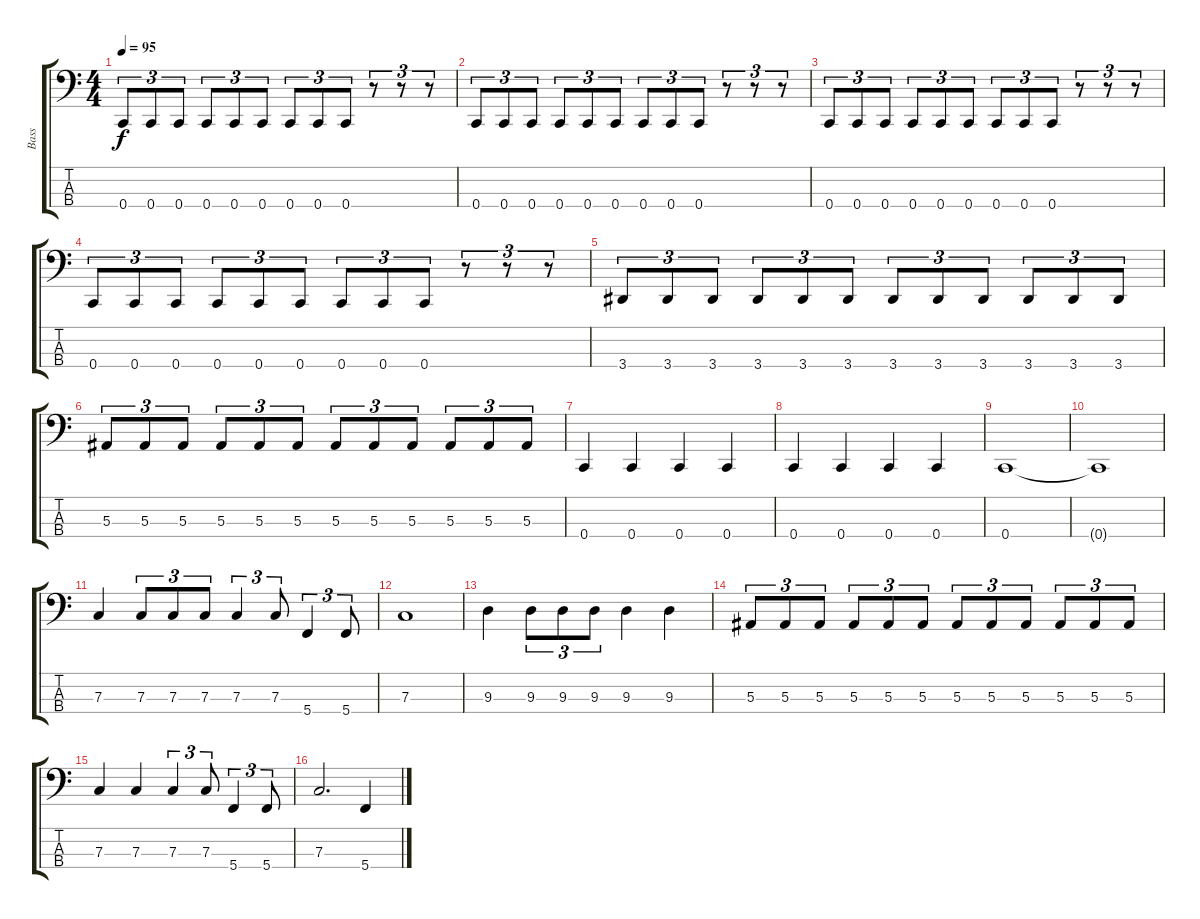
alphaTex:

\track ("Bass" "Bass") {instrument electricbassfinger}
\staff {score tabs}
\tuning (Eb2 Bb1 F1 C1) {hide}
\ts (4 4)
\tempo 95
\clef f4
\ks c
0.4.8{tu (3 2) dy f} 0.4.8{tu (3 2)} 0.4.8{tu (3 2)} 0.4.8{tu (3 2)} 0.4.8{tu (3 2)} 0.4.8{tu (3 2)} 0.4.8{tu (3 2)} 0.4.8{tu (3 2)} 0.4.8{tu (3 2)} r.8{tu (3 2)} r.8{tu (3 2)} r.8{tu (3 2)} |
0.4.8{tu (3 2)} 0.4.8{tu (3 2)} 0.4.8{tu (3 2)} 0.4.8{tu (3 2)} 0.4.8{tu (3 2)} 0.4.8{tu (3 2)} 0.4.8{tu (3 2)} 0.4.8{tu (3 2)} 0.4.8{tu (3 2)} r.8{tu (3 2)} r.8{tu (3 2)} r.8{tu (3 2)} |
0.4.8{tu (3 2)} 0.4.8{tu (3 2)} 0.4.8{tu (3 2)} 0.4.8{tu (3 2)} 0.4.8{tu (3 2)} 0.4.8{tu (3 2)} 0.4.8{tu (3 2)} 0.4.8{tu (3 2)} 0.4.8{tu (3 2)} r.8{tu (3 2)} r.8{tu (3 2)} r.8{tu (3 2)} |
0.4.8{tu (3 2)} 0.4.8{tu (3 2)} 0.4.8{tu (3 2)} 0.4.8{tu (3 2)} 0.4.8{tu (3 2)} 0.4.8{tu (3 2)} 0.4.8{tu (3 2)} 0.4.8{tu (3 2)} 0.4.8{tu (3 2)} r.8{tu (3 2)} r.8{tu (3 2)} r.8{tu (3 2)} |
3.4.8{tu (3 2)} 3.4.8{tu (3 2)} 3.4.8{tu (3 2)} 3.4.8{tu (3 2)} 3.4.8{tu (3 2)} 3.4.8{tu (3 2)} 3.4.8{tu (3 2)} 3.4.8{tu (3 2)} 3.4.8{tu (3 2)} 3.4.8{tu (3 2)} 3.4.8{tu (3 2)} 3.4.8{tu (3 2)} |
5.3.8{tu (3 2)} 5.3.8{tu (3 2)} 5.3.8{tu (3 2)} 5.3.8{tu (3 2)} 5.3.8{tu (3 2)} 5.3.8{tu (3 2)} 5.3.8{tu (3 2)} 5.3.8{tu (3 2)} 5.3.8{tu (3 2)} 5.3.8{tu (3 2)} 5.3.8{tu (3 2)} 5.3.8{tu (3 2)} |
0.4.4 0.4.4 0.4.4 0.4.4 |
0.4.4 0.4.4 0.4.4 0.4.4 |
0.4.1 |
0.4{t}.1 |
7.3.4 7.3.8{tu (3 2)} 7.3.8{tu (3 2)} 7.3.8{tu (3 2)} 7.3.4{tu (3 2)} 7.3.8{tu (3 2)} 5.4.4{tu (3 2)} 5.4.8{tu (3 2)} |
7.3.1 |
9.3.4 9.3.8{tu (3 2)} 9.3.8{tu (3 2)} 9.3.8{tu (3 2)} 9.3.4 9.3.4 |
5.3.8{tu (3 2)} 5.3.8{tu (3 2)} 5.3.8{tu (3 2)} 5.3.8{tu (3 2)} 5.3.8{tu (3 2)} 5.3.8{tu (3 2)} 5.3.8{tu (3 2)} 5.3.8{tu (3 2)} 5.3.8{tu (3 2)} 5.3.8{tu (3 2)} 5.3.8{tu (3 2)} 5.3.8{tu (3 2)} |
7.3.4 7.3.4 7.3.4{tu (3 2)} 7.3.8{tu (3 2)} 5.4.4{tu (3 2)} 5.4.8{tu (3 2)} |
7.3.2{d} 5.4.4
